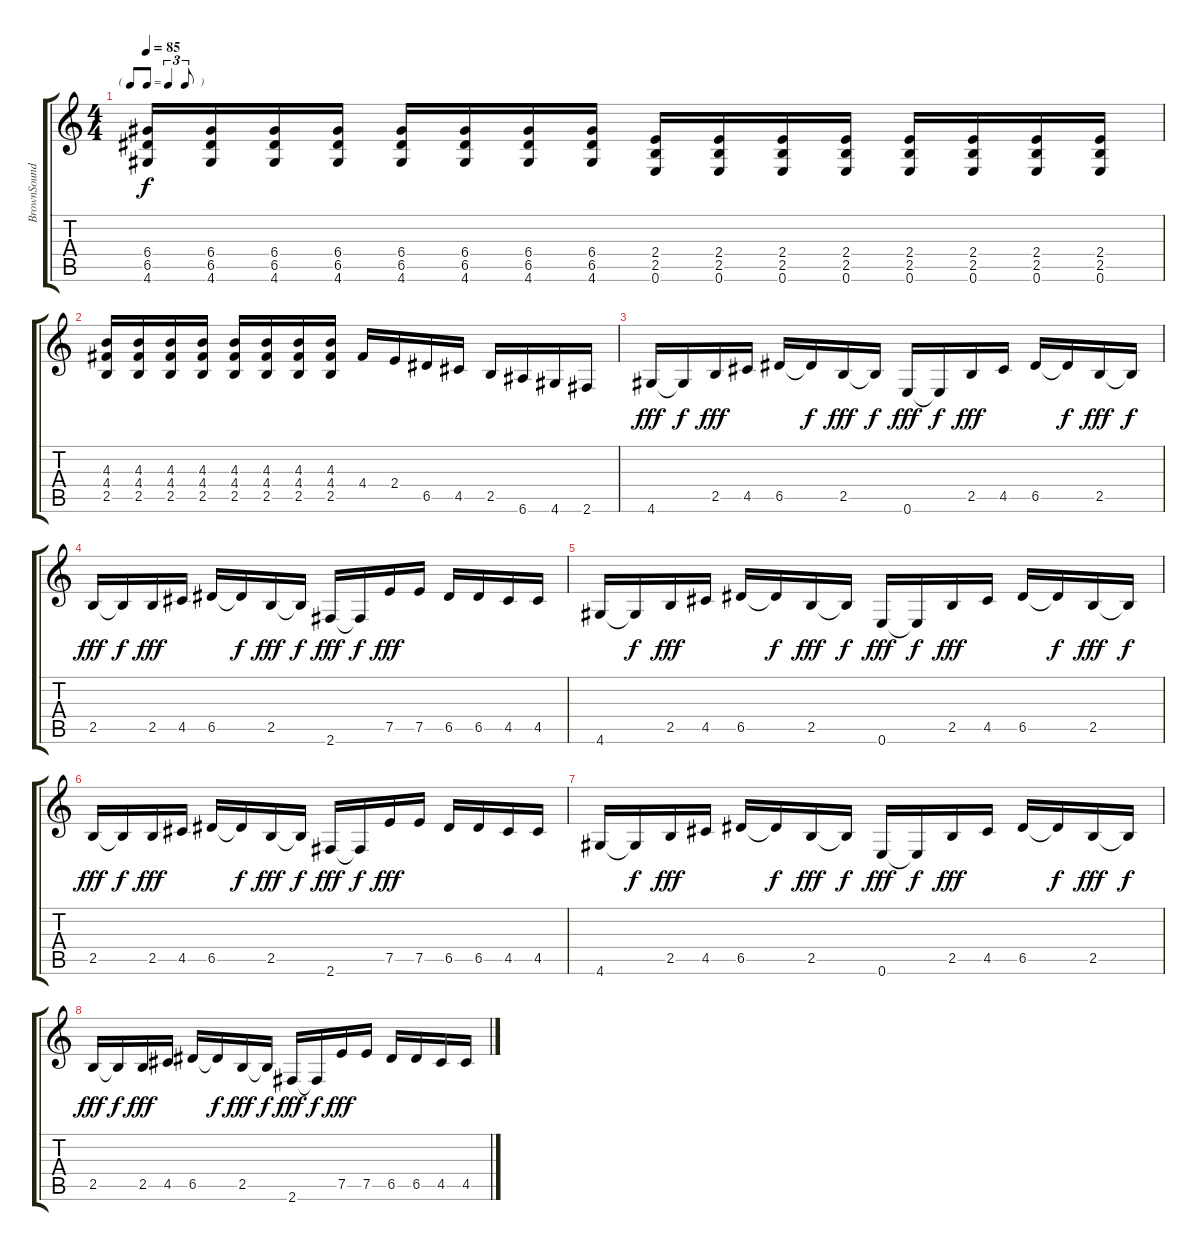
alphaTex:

\track ("BrownSound" "BrownSound") {instrument distortionguitar}
\staff {score tabs}
\tuning (E4 B3 G3 D3 A2 E2) {hide}
\ts (4 4)
\tf triplet8th
\tempo 85
\clef g2
\ks c
(6.4{t} 6.5{t} 4.6{t}).16{dy f} (6.4 6.5 4.6).16 (6.4 6.5 4.6).16 (6.4 6.5 4.6).16 (6.4 6.5 4.6).16 (6.4 6.5 4.6).16 (6.4 6.5 4.6).16 (6.4 6.5 4.6).16 (2.4 2.5 0.6).16 (2.4 2.5 0.6).16 (2.4 2.5 0.6).16 (2.4 2.5 0.6).16 (2.4 2.5 0.6).16 (2.4 2.5 0.6).16 (2.4 2.5 0.6).16 (2.4 2.5 0.6).16 |
(4.3 4.4 2.5).16 (4.3 4.4 2.5).16 (4.3 4.4 2.5).16 (4.3 4.4 2.5).16 (4.3 4.4 2.5).16 (4.3 4.4 2.5).16 (4.3 4.4 2.5).16 (4.3 4.4 2.5).16 4.4.16 2.4.16 6.5.16 4.5.16 2.5.16 6.6.16 4.6.16 2.6.16 |
4.6.16{dy fff} 4.6{t}.16{dy f} 2.5.16{dy fff} 4.5.16 6.5.16 6.5{t}.16{dy f} 2.5.16{dy fff} 2.5{t}.16{dy f} 0.6.16{dy fff} 0.6{t}.16{dy f} 2.5.16{dy fff} 4.5.16 6.5.16 6.5{t}.16{dy f} 2.5.16{dy fff} 2.5{t}.16{dy f} |
2.5.16{dy fff} 2.5{t}.16{dy f} 2.5.16{dy fff} 4.5.16 6.5.16 6.5{t}.16{dy f} 2.5.16{dy fff} 2.5{t}.16{dy f} 2.6.16{dy fff} 2.6{t}.16{dy f} 7.5.16{dy fff} 7.5.16 6.5.16 6.5.16 4.5.16 4.5.16 |
4.6.16 4.6{t}.16{dy f} 2.5.16{dy fff} 4.5.16 6.5.16 6.5{t}.16{dy f} 2.5.16{dy fff} 2.5{t}.16{dy f} 0.6.16{dy fff} 0.6{t}.16{dy f} 2.5.16{dy fff} 4.5.16 6.5.16 6.5{t}.16{dy f} 2.5.16{dy fff} 2.5{t}.16{dy f} |
2.5.16{dy fff} 2.5{t}.16{dy f} 2.5.16{dy fff} 4.5.16 6.5.16 6.5{t}.16{dy f} 2.5.16{dy fff} 2.5{t}.16{dy f} 2.6.16{dy fff} 2.6{t}.16{dy f} 7.5.16{dy fff} 7.5.16 6.5.16 6.5.16 4.5.16 4.5.16 |
4.6.16 4.6{t}.16{dy f} 2.5.16{dy fff} 4.5.16 6.5.16 6.5{t}.16{dy f} 2.5.16{dy fff} 2.5{t}.16{dy f} 0.6.16{dy fff} 0.6{t}.16{dy f} 2.5.16{dy fff} 4.5.16 6.5.16 6.5{t}.16{dy f} 2.5.16{dy fff} 2.5{t}.16{dy f} |
2.5.16{dy fff} 2.5{t}.16{dy f} 2.5.16{dy fff} 4.5.16 6.5.16 6.5{t}.16{dy f} 2.5.16{dy fff} 2.5{t}.16{dy f} 2.6.16{dy fff} 2.6{t}.16{dy f} 7.5.16{dy fff} 7.5.16 6.5.16 6.5.16 4.5.16 4.5.16
